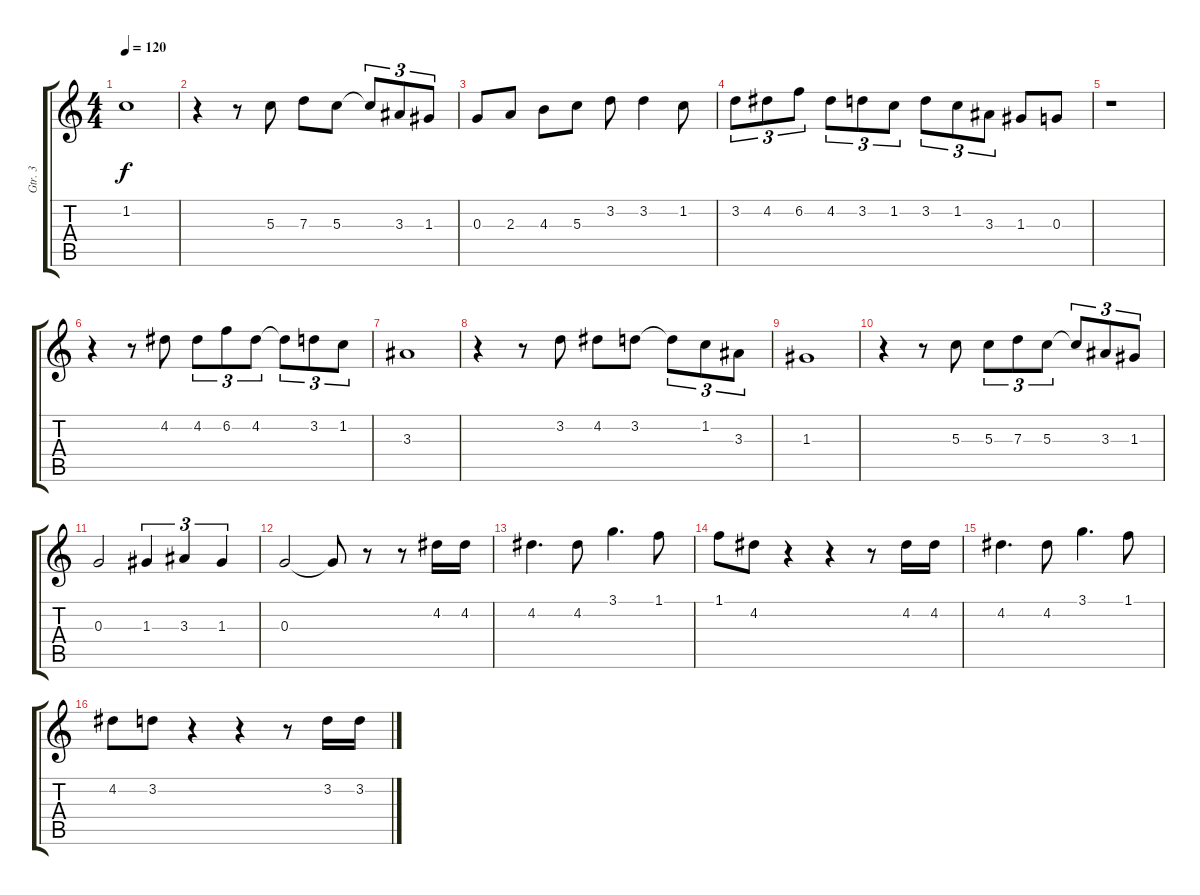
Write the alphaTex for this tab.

\track ("Gtr. 3" "Gtr. 3") {instrument electricguitarjazz}
\staff {score tabs}
\tuning (E4 B3 G3 D3 A2 E2) {hide}
\ts (4 4)
\tempo 120
\clef g2
\ks c
1.2.1{dy f} |
r.4 r.8 5.3.8 7.3.8 5.3.8 5.3{t}.8{tu (3 2)} 3.3.8{tu (3 2)} 1.3.8{tu (3 2)} |
0.3.8 2.3.8 4.3.8 5.3.8 3.2.8 3.2.4 1.2.8 |
3.2.8{tu (3 2)} 4.2.8{tu (3 2)} 6.2.8{tu (3 2)} 4.2.8{tu (3 2)} 3.2.8{tu (3 2)} 1.2.8{tu (3 2)} 3.2.8{tu (3 2)} 1.2.8{tu (3 2)} 3.3.8{tu (3 2)} 1.3.8 0.3.8 |
r.1 |
r.4 r.8 4.2.8 4.2.8{tu (3 2)} 6.2.8{tu (3 2)} 4.2.8{tu (3 2)} 4.2{t}.8{tu (3 2)} 3.2.8{tu (3 2)} 1.2.8{tu (3 2)} |
3.3.1 |
r.4 r.8 3.2.8 4.2.8 3.2.8 3.2{t}.8{tu (3 2)} 1.2.8{tu (3 2)} 3.3.8{tu (3 2)} |
1.3.1 |
r.4 r.8 5.3.8 5.3.8{tu (3 2)} 7.3.8{tu (3 2)} 5.3.8{tu (3 2)} 5.3{t}.8{tu (3 2)} 3.3.8{tu (3 2)} 1.3.8{tu (3 2)} |
0.3.2 1.3.4{tu (3 2)} 3.3.4{tu (3 2)} 1.3.4{tu (3 2)} |
0.3.2 0.3{t}.8 r.8 r.8 4.2.16 4.2.16 |
4.2.4{d} 4.2.8 3.1.4{d} 1.1.8 |
1.1.8 4.2.8 r.4 r.4 r.8 4.2.16 4.2.16 |
4.2.4{d} 4.2.8 3.1.4{d} 1.1.8 |
4.2.8 3.2.8 r.4 r.4 r.8 3.2.16 3.2.16
